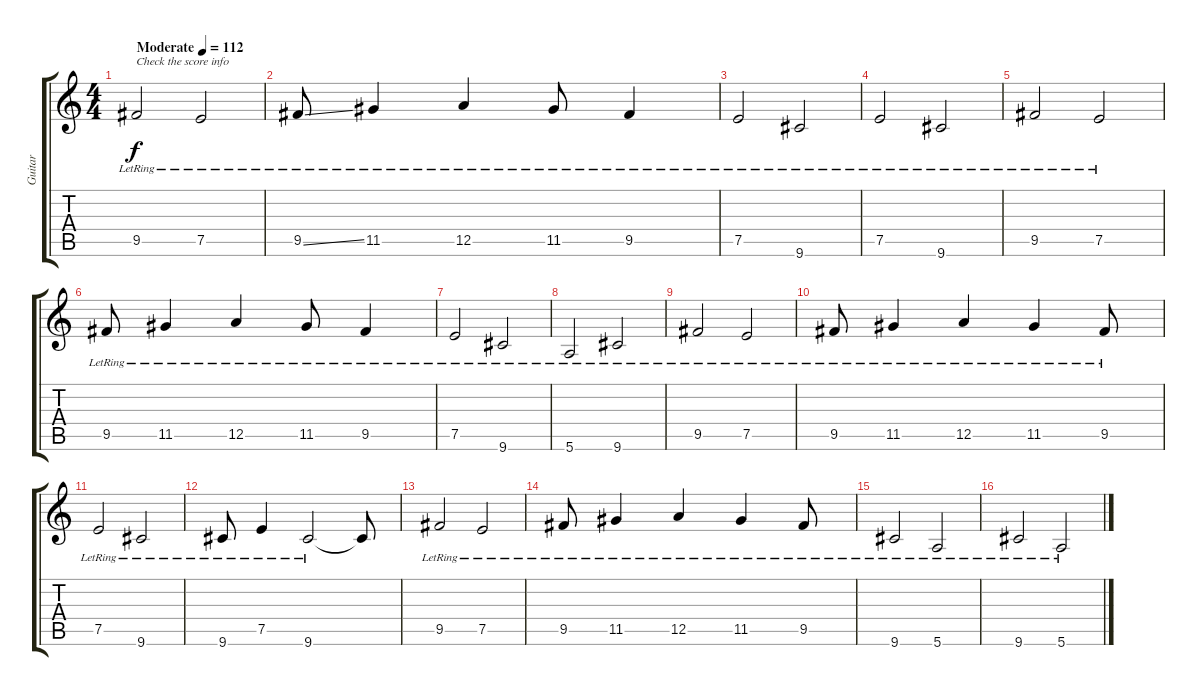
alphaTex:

\track ("Guitar" "Guitar") {instrument electricguitarjazz}
\staff {score tabs}
\tuning (E4 B3 G3 D3 A2 E2) {hide}
\ts (4 4)
\tempo (112 "Moderate")
\clef g2
\ks c
9.5{lr}.2{txt "Check the score info" dy f instrument electricguitarjazz} 7.5{lr}.2 |
9.5{ss lr}.8 11.5{lr}.4 12.5{lr}.4 11.5{lr}.8 9.5{lr}.4 |
7.5{lr}.2 9.6{lr}.2 |
7.5{lr}.2 9.6{lr}.2 |
9.5{lr}.2 7.5{lr}.2 |
9.5{lr}.8 11.5{lr}.4 12.5{lr}.4 11.5{lr}.8 9.5{lr}.4 |
7.5{lr}.2 9.6{lr}.2 |
5.6{lr}.2 9.6{lr}.2 |
9.5{lr}.2 7.5{lr}.2 |
9.5{lr}.8 11.5{lr}.4 12.5{lr}.4 11.5{lr}.4 9.5{lr}.8 |
7.5{lr}.2 9.6{lr}.2 |
9.6{lr}.8 7.5{lr}.4 9.6{lr}.2 9.6{t}.8 |
9.5{lr}.2 7.5{lr}.2 |
9.5{lr}.8 11.5{lr}.4 12.5{lr}.4 11.5{lr}.4 9.5{lr}.8 |
9.6{lr}.2 5.6{lr}.2 |
9.6{lr}.2 5.6{lr}.2
